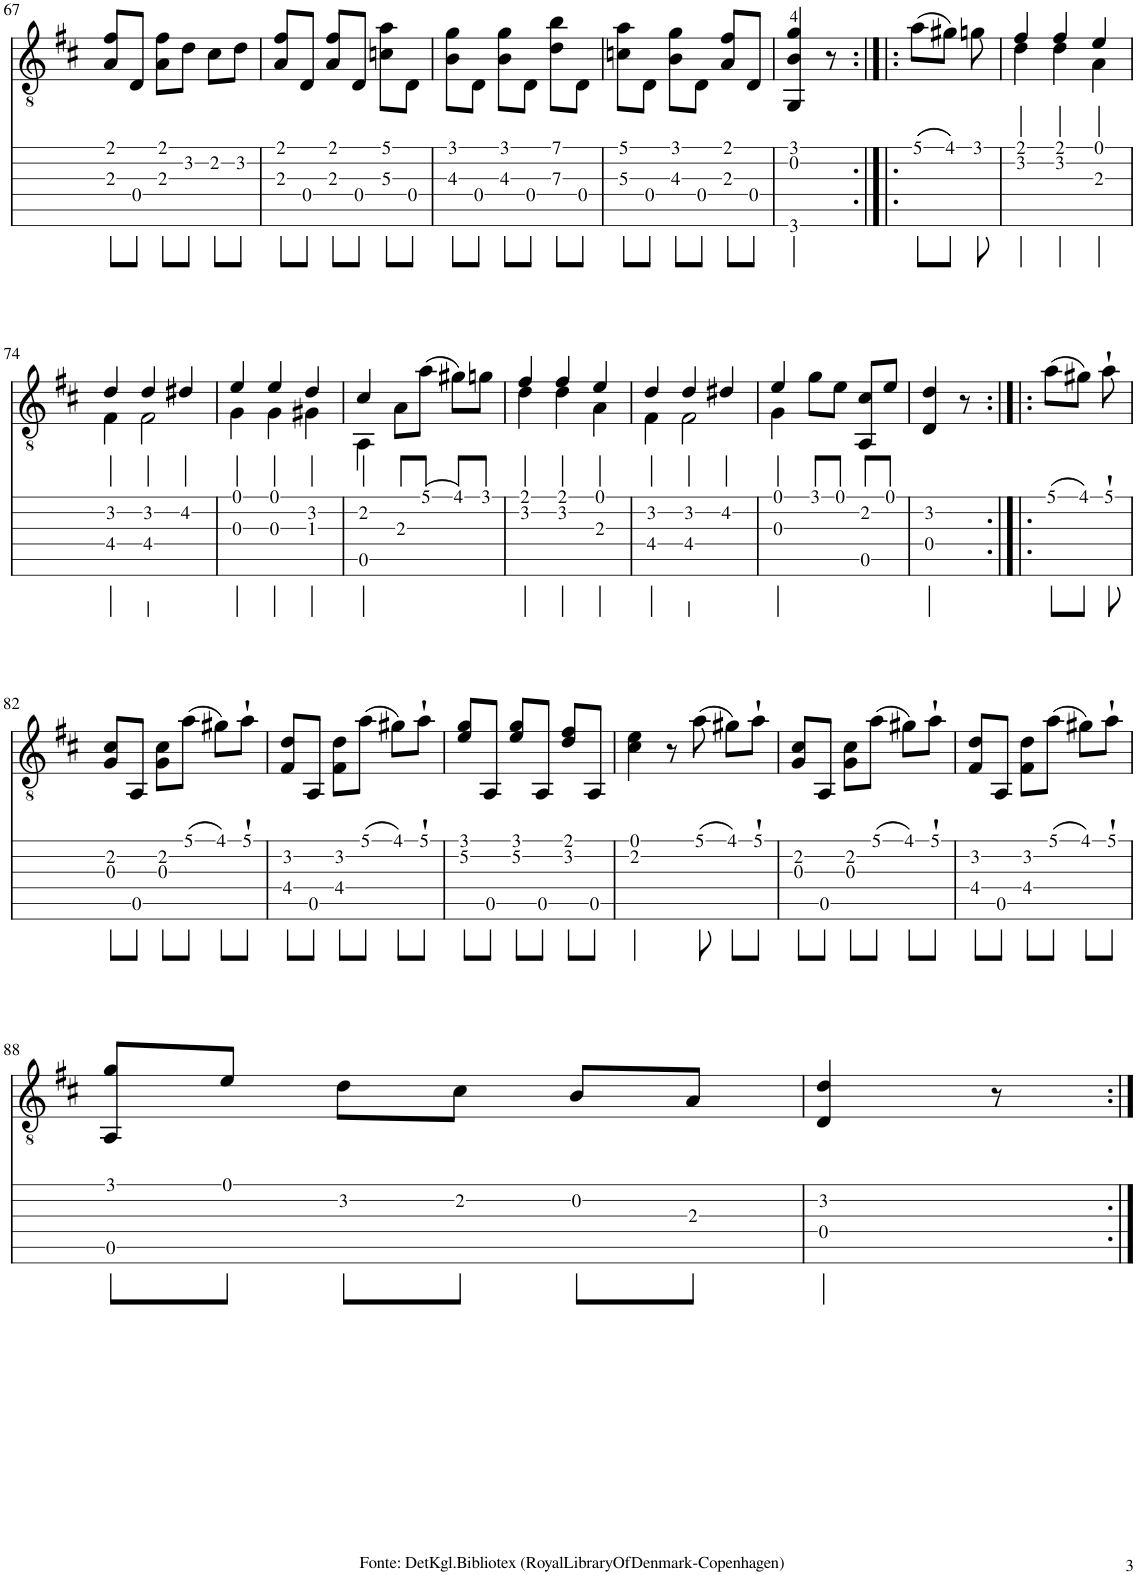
**kern	**kern
*part2	*part1
*staff2	*staff1
*I"Chitarra classica (Intavolatura)	*I"Guitar
!!LO:PB:g=z
*	*clefGv2
*k[f#c#]	*k[f#c#]
*M3/4	*M3/4
=67	=67
8A\ 8f#\L	8A/ 8f#/L
8D\J	8D/J
8A\ 8f#\L	8A\ 8f#\L
8d\J	8d\J
8c#\L	8c#\L
8d\J	8d\J
=68	=68
8A\ 8f#\L	8A/ 8f#/L
8D\J	8D/J
8A\ 8f#\L	8A/ 8f#/L
8D\J	8D/J
8cn\ 8a\L	8cn\ 8a\L
8D\J	8D\J
=69	=69
8B\ 8g\L	8B\ 8g\L
8D\J	8D\J
8B\ 8g\L	8B\ 8g\L
8D\J	8D\J
8d\ 8b\L	8d\ 8b\L
8D\J	8D\J
=70	=70
8cn\ 8a\L	8cn\ 8a\L
8D\J	8D\J
8B\ 8g\L	8B\ 8g\L
8D\J	8D\J
8A\ 8f#\L	8A/ 8f#/L
8D\J	8D/J
=71	=71
4GG\ 4B\ 4g\	4GG/ 4B/ 4g/
8r	8r
=72:|!|:	=72:|!|:
(8a\L	(8a\L
8g#X\J)	8g#X\J)
8gn\	8gn\
=73	=73
*^	*^
4f#/	4d\	4f#/	4d\
4f#/	4d\	4f#/	4d\
4e/	4A\	4e/	4A\
!!LO:LB:g=z	!!
=74	=74	=74	=74
4d/	4F#\	4d/	4F#\
4d/	2F#\	4d/	2F#\
4d#X/	.	4d#X/	.
=75	=75	=75	=75
4e/	4G\	4e/	4G\
4e/	4G\	4e/	4G\
4d/	4G#X\	4d/	4G#X\
=76	=76	=76	=76
4c#/	4AA\	4c#/	4AA\
8A/L	2ryy	8A\L	2ryy
(8a/J	.	(8a\J	.
8g#X/L)	.	8g#X\L)	.
8gn/J	.	8gn\J	.
=77	=77	=77	=77
4f#/	4d\	4f#/	4d\
4f#/	4d\	4f#/	4d\
4e/	4A\	4e/	4A\
=78	=78	=78	=78
4d/	4F#\	4d/	4F#\
4d/	2F#\	4d/	2F#\
4d#X/	.	4d#X/	.
=79	=79	=79	=79
4e/	4G\	4e/	4G\
8g/L	2ryy	8g\L	2ryy
8e/J	.	8e\J	.
8AA/ 8c#/L	.	8AA/ 8c#/L	.
8e/J	.	8e/J	.
*v	*v	*	*
*	*v	*v
=80	=80
4D\ 4d\	4D/ 4d/
8r	8r
=81:|!|:	=81:|!|:
(8a\L	(8a\L
8g#X\J)	8g#X\J)
8a`\	8a`\
!!LO:LB:g=z
=82	=82
8G\ 8c#\L	8G/ 8c#/L
8AA\J	8AA/J
8G\ 8c#\L	8G\ 8c#\L
(8a\J	(8a\J
8g#X\L)	8g#X\L)
8a`\J	8a`\J
=83	=83
8F#\ 8d\L	8F#/ 8d/L
8AA\J	8AA/J
8F#\ 8d\L	8F#\ 8d\L
(8a\J	(8a\J
8g#X\L)	8g#X\L)
8a`\J	8a`\J
=84	=84
8e\ 8g\L	8e/ 8g/L
8AA\J	8AA/J
8e\ 8g\L	8e/ 8g/L
8AA\J	8AA/J
8d\ 8f#\L	8d/ 8f#/L
8AA\J	8AA/J
=85	=85
4c#\ 4e\	4c#\ 4e\
8r	8r
(8a\	(8a\
8g#X\L)	8g#X\L)
8a`\J	8a`\J
=86	=86
8G\ 8c#\L	8G/ 8c#/L
8AA\J	8AA/J
8G\ 8c#\L	8G\ 8c#\L
(8a\J	(8a\J
8g#X\L)	8g#X\L)
8a`\J	8a`\J
=87	=87
8F#\ 8d\L	8F#/ 8d/L
8AA\J	8AA/J
8F#\ 8d\L	8F#\ 8d\L
(8a\J	(8a\J
8g#X\L)	8g#X\L)
8a`\J	8a`\J
!!LO:LB:g=z
=88	=88
8AA\ 8g\L	8AA/ 8g/L
8e\J	8e/J
8d\L	8d\L
8c#\J	8c#\J
8B\L	8B/L
8A\J	8A/J
=89	=89
4D\ 4d\	4D/ 4d/
8r	8r
=:|!	=:|!
*-	*-
